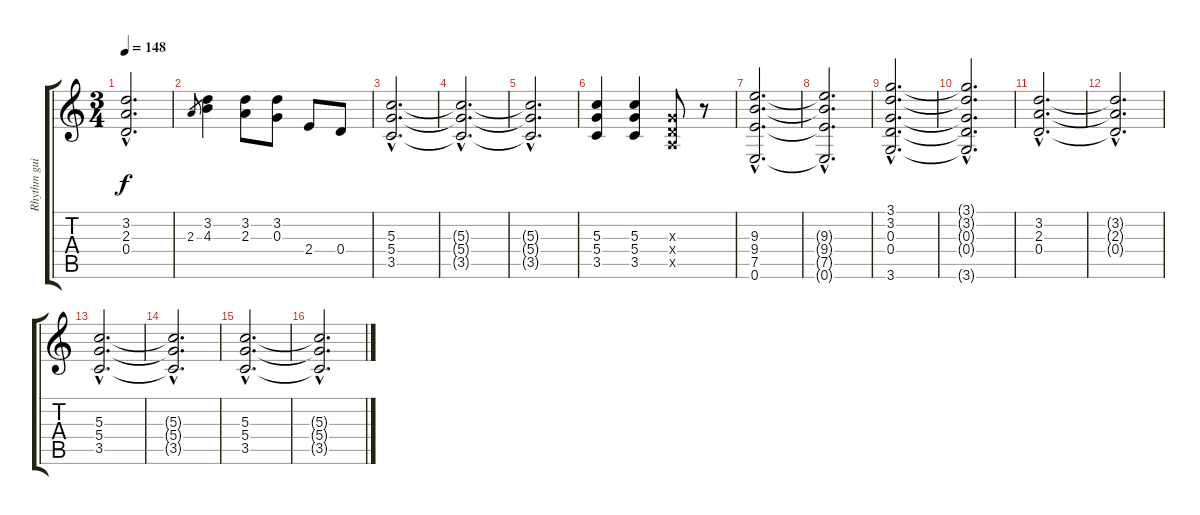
\track ("Rhythm guitar 1" "Rhythm gui") {instrument distortionguitar}
\staff {score tabs}
\tuning (E4 B3 G3 D3 A2 E2) {hide}
\ts (3 4)
\tempo 148
\clef g2
\ks c
(3.2{hac t} 2.3{hac t} 0.4{hac t}).2{d dy f} |
2.3.8{gr} (3.2 4.3).4 (3.2 2.3).8 (3.2 0.3).8 2.4.8 0.4.8 |
(5.3{hac} 5.4{hac} 3.5{hac}).2{d} |
(5.3{hac t} 5.4{hac t} 3.5{hac t}).2{d} |
(5.3{hac t} 5.4{hac t} 3.5{hac t}).2{d} |
(5.3 5.4 3.5).4 (5.3 5.4 3.5).4 (0.3{x} 0.4{x} 0.5{x}).8 r.8 |
(9.3{hac} 9.4{hac} 7.5{hac} 0.6{hac}).2{d} |
(9.3{hac t} 9.4{hac t} 7.5{hac t} 0.6{hac t}).2{d} |
(3.1{hac} 3.2{hac} 0.3{hac} 0.4{hac} 3.6{hac}).2{d} |
(3.1{hac t} 3.2{hac t} 0.3{hac t} 0.4{hac t} 3.6{hac t}).2{d} |
(3.2{hac} 2.3{hac} 0.4{hac}).2{d} |
(3.2{hac t} 2.3{hac t} 0.4{hac t}).2{d} |
(5.3{hac} 5.4{hac} 3.5{hac}).2{d} |
(5.3{hac t} 5.4{hac t} 3.5{hac t}).2{d} |
(5.3{hac} 5.4{hac} 3.5{hac}).2{d} |
(5.3{hac t} 5.4{hac t} 3.5{hac t}).2{d}
